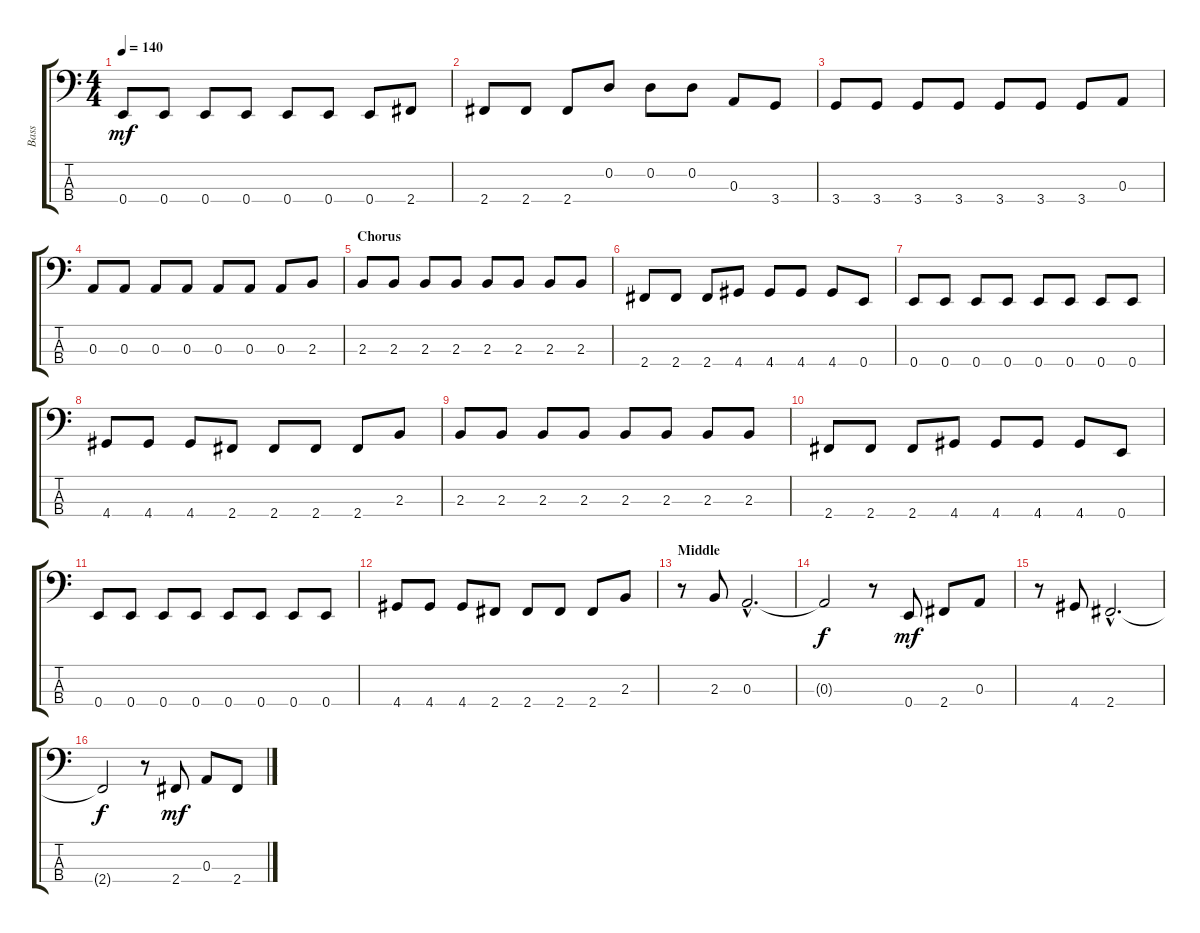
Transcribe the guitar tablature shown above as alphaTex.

\track ("Bass" "Bass") {instrument electricbasspick}
\staff {score tabs}
\tuning (G2 D2 A1 E1) {hide}
\ts (4 4)
\tempo 140
\clef f4
\ks c
0.4.8{dy mf} 0.4.8 0.4.8 0.4.8 0.4.8 0.4.8 0.4.8 2.4.8 |
2.4.8 2.4.8 2.4.8 0.2.8 0.2.8 0.2.8 0.3.8 3.4.8 |
3.4.8 3.4.8 3.4.8 3.4.8 3.4.8 3.4.8 3.4.8 0.3.8 |
0.3.8 0.3.8 0.3.8 0.3.8 0.3.8 0.3.8 0.3.8 2.3.8 |
\section ("" "Chorus")
2.3.8 2.3.8 2.3.8 2.3.8 2.3.8 2.3.8 2.3.8 2.3.8 |
2.4.8 2.4.8 2.4.8 4.4.8 4.4.8 4.4.8 4.4.8 0.4.8 |
0.4.8 0.4.8 0.4.8 0.4.8 0.4.8 0.4.8 0.4.8 0.4.8 |
4.4.8 4.4.8 4.4.8 2.4.8 2.4.8 2.4.8 2.4.8 2.3.8 |
2.3.8 2.3.8 2.3.8 2.3.8 2.3.8 2.3.8 2.3.8 2.3.8 |
2.4.8 2.4.8 2.4.8 4.4.8 4.4.8 4.4.8 4.4.8 0.4.8 |
0.4.8 0.4.8 0.4.8 0.4.8 0.4.8 0.4.8 0.4.8 0.4.8 |
4.4.8 4.4.8 4.4.8 2.4.8 2.4.8 2.4.8 2.4.8 2.3.8 |
\section ("" "Middle")
r.8 2.3.8 0.3{hac}.2{d} |
0.3{t}.2{dy f} r.8 0.4.8{dy mf} 2.4.8 0.3.8 |
r.8 4.4.8 2.4{hac}.2{d} |
2.4{t}.2{dy f} r.8 2.4.8{dy mf} 0.3.8 2.4.8
